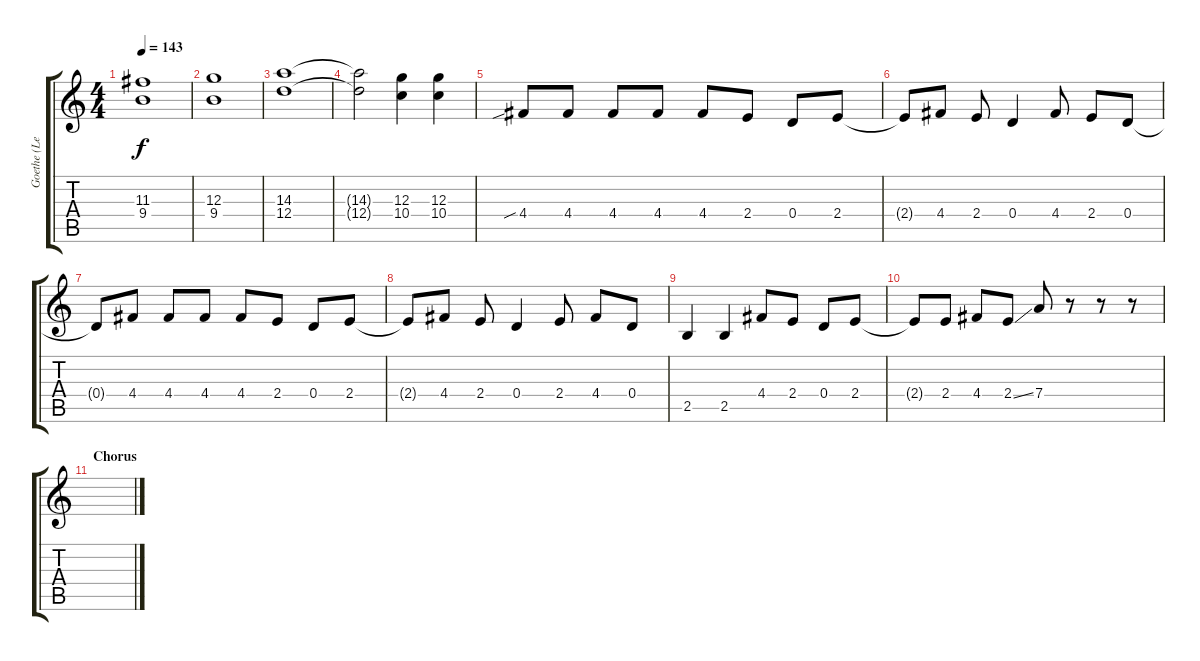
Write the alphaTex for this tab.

\track ("Goethe (Lead)" "Goethe (Le") {instrument electricguitarmuted}
\staff {score tabs}
\tuning (E4 B3 G3 D3 A2 E2) {hide}
\ts (4 4)
\tempo 143
\clef g2
\ks c
(11.3 9.4).1{dy f} |
(12.3 9.4).1 |
(14.3 12.4).1 |
(14.3{t} 12.4{t}).2 (12.3 10.4).4 (12.3 10.4).4 |
4.4{sib}.8 4.4.8 4.4.8 4.4.8 4.4.8 2.4.8 0.4.8 2.4.8 |
2.4{t}.8 4.4.8 2.4.8 0.4.4 4.4.8 2.4.8 0.4.8 |
0.4{t}.8 4.4.8 4.4.8 4.4.8 4.4.8 2.4.8 0.4.8 2.4.8 |
2.4{t}.8 4.4.8 2.4.8 0.4.4 2.4.8 4.4.8 0.4.8 |
2.5.4 2.5.4 4.4.8 2.4.8 0.4.8 2.4.8 |
2.4{t}.8 2.4.8 4.4.8 2.4{ss}.8 7.4.8 r.8 r.8 r.8 |
\section ("" "Chorus")
